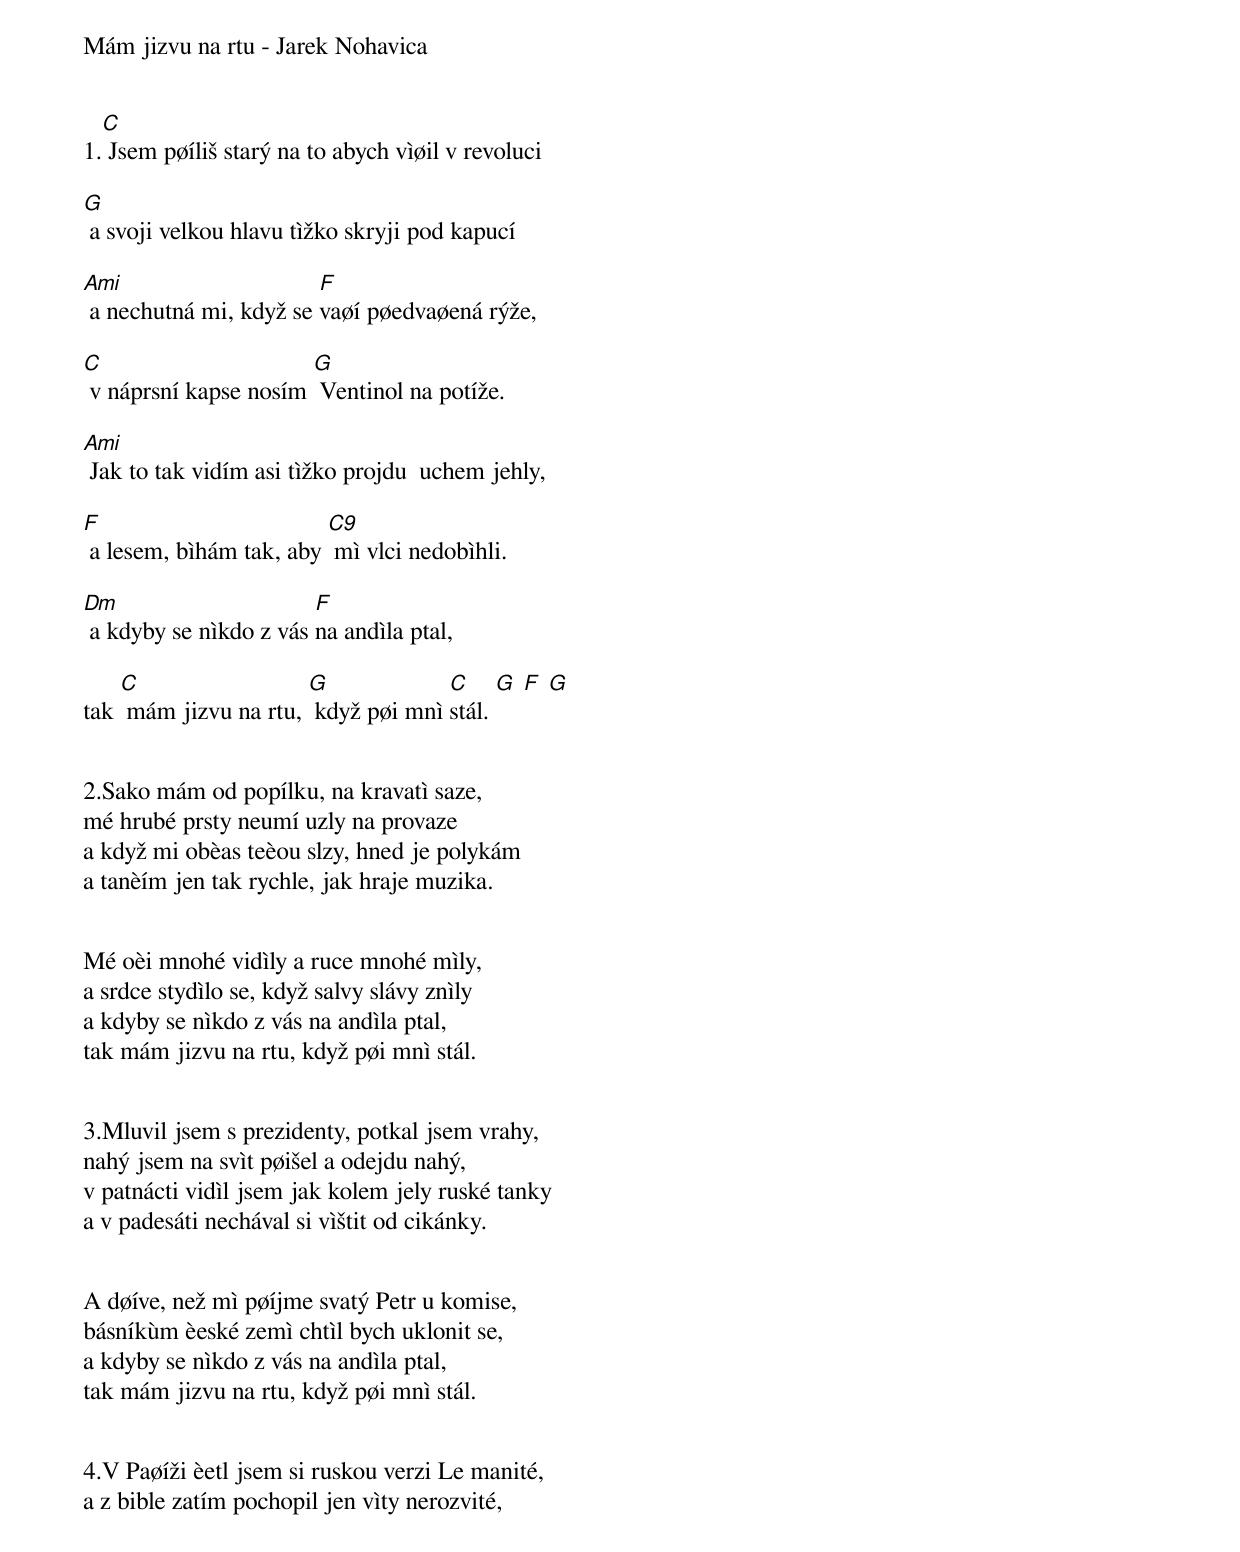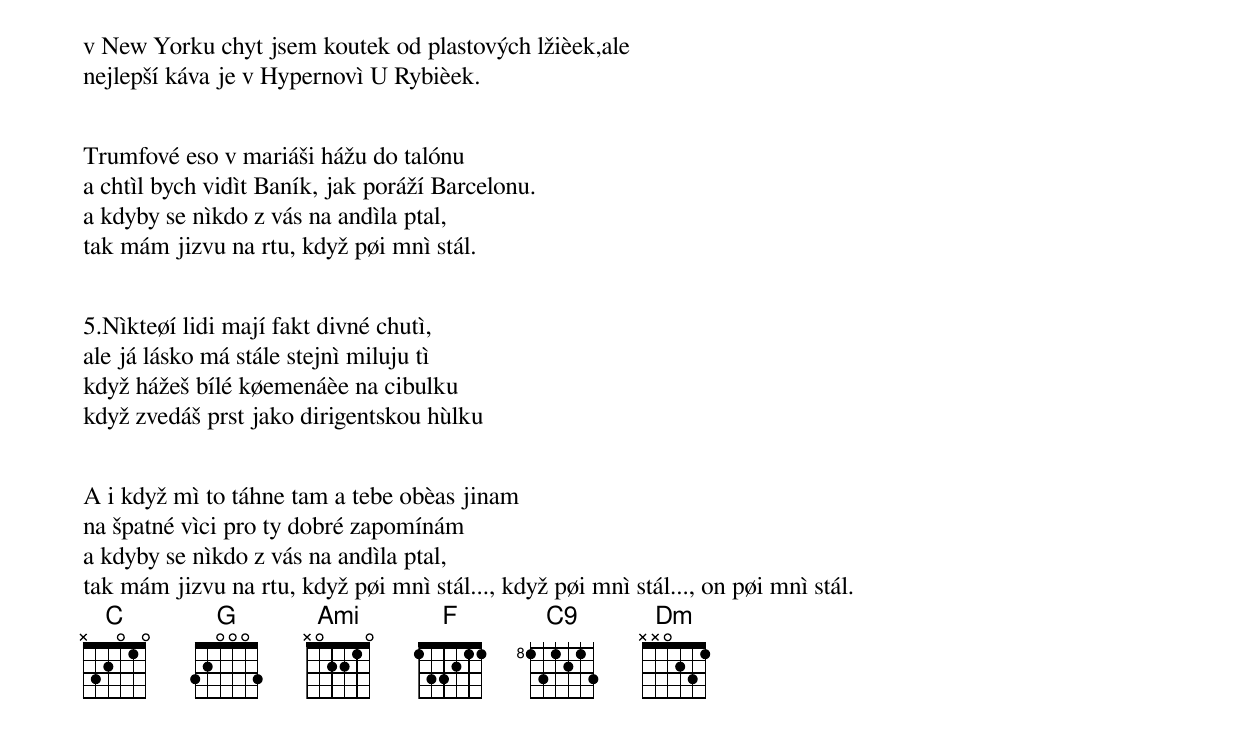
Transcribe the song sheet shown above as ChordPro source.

Mám jizvu na rtu - Jarek Nohavica


1.[C] Jsem pøíliš starý na to abych vìøil v revoluci

[G] a svoji velkou hlavu tìžko skryji pod kapucí

[Ami] a nechutná mi, když se [F]vaøí pøedvaøená rýže,

[C] v náprsní kapse nosím [G] Ventinol na potíže.

[Ami] Jak to tak vidím asi tìžko projdu  uchem jehly,

[F] a lesem, bìhám tak, aby [C9] mì vlci nedobìhli.

[Dm] a kdyby se nìkdo z vás [F]na andìla ptal,

tak [C] mám jizvu na rtu, [G] když pøi mnì [C]stál. [G] [F] [G]


2.Sako mám od popílku, na kravatì saze,
mé hrubé prsty neumí uzly na provaze
a když mi obèas teèou slzy, hned je polykám
a tanèím jen tak rychle, jak hraje muzika.


Mé oèi mnohé vidìly a ruce mnohé mìly,
a srdce stydìlo se, když salvy slávy znìly
a kdyby se nìkdo z vás na andìla ptal,
tak mám jizvu na rtu, když pøi mnì stál.


3.Mluvil jsem s prezidenty, potkal jsem vrahy,
nahý jsem na svìt pøišel a odejdu nahý,
v patnácti vidìl jsem jak kolem jely ruské tanky
a v padesáti nechával si vìštit od cikánky.


A døíve, než mì pøíjme svatý Petr u komise,
básníkùm èeské zemì chtìl bych uklonit se,
a kdyby se nìkdo z vás na andìla ptal,
tak mám jizvu na rtu, když pøi mnì stál.


4.V Paøíži èetl jsem si ruskou verzi Le manité,
a z bible zatím pochopil jen vìty nerozvité,
v New Yorku chyt jsem koutek od plastových lžièek,ale
nejlepší káva je v Hypernovì U Rybièek.


Trumfové eso v mariáši hážu do talónu
a chtìl bych vidìt Baník, jak poráží Barcelonu.
a kdyby se nìkdo z vás na andìla ptal,
tak mám jizvu na rtu, když pøi mnì stál.


5.Nìkteøí lidi mají fakt divné chutì,
ale já lásko má stále stejnì miluju tì
když hážeš bílé køemenáèe na cibulku
když zvedáš prst jako dirigentskou hùlku


A i když mì to táhne tam a tebe obèas jinam
na špatné vìci pro ty dobré zapomínám
a kdyby se nìkdo z vás na andìla ptal,
tak mám jizvu na rtu, když pøi mnì stál..., když pøi mnì stál..., on pøi mnì stál.
